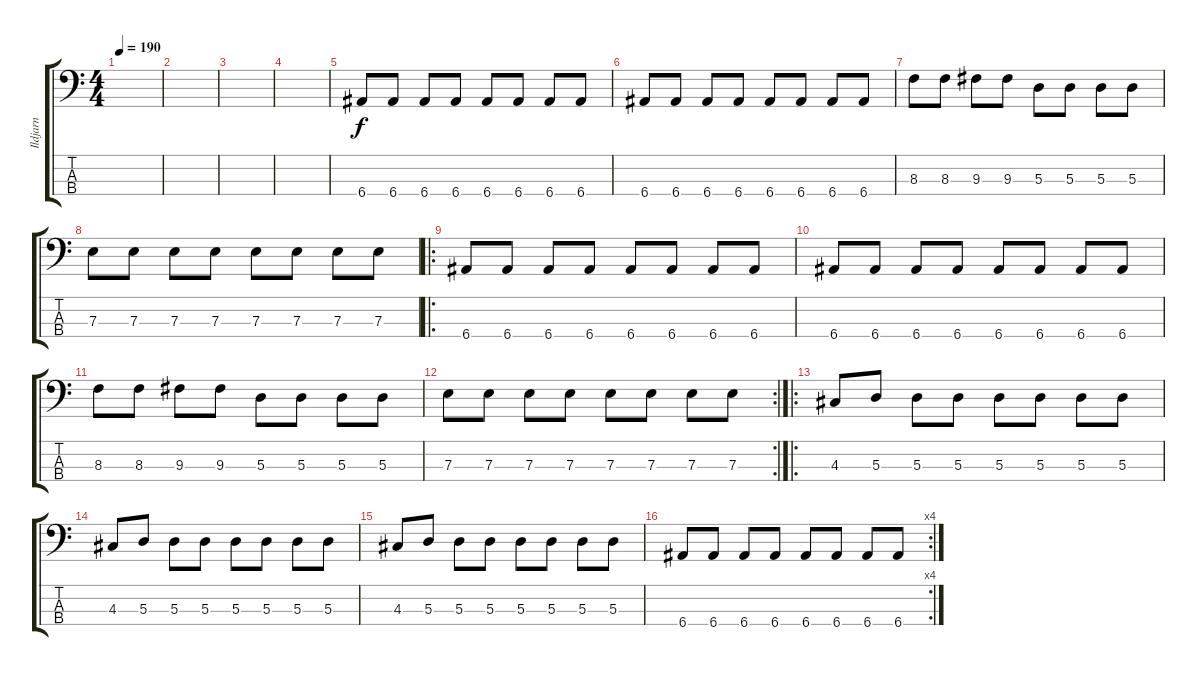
\track ("Ildjarn" "Ildjarn") {instrument slapbass1}
\staff {score tabs}
\tuning (G2 D2 A1 E1) {hide}
\ts (4 4)
\tempo 190
\clef f4
\ks c
|
|
|
|
6.4.8 6.4.8 6.4.8 6.4.8 6.4.8 6.4.8 6.4.8 6.4.8 |
6.4.8 6.4.8 6.4.8 6.4.8 6.4.8 6.4.8 6.4.8 6.4.8 |
8.3.8 8.3.8 9.3.8 9.3.8 5.3.8 5.3.8 5.3.8 5.3.8 |
7.3.8 7.3.8 7.3.8 7.3.8 7.3.8 7.3.8 7.3.8 7.3.8 |
\ro
6.4.8 6.4.8 6.4.8 6.4.8 6.4.8 6.4.8 6.4.8 6.4.8 |
6.4.8 6.4.8 6.4.8 6.4.8 6.4.8 6.4.8 6.4.8 6.4.8 |
8.3.8 8.3.8 9.3.8 9.3.8 5.3.8 5.3.8 5.3.8 5.3.8 |
\rc 2
7.3.8 7.3.8 7.3.8 7.3.8 7.3.8 7.3.8 7.3.8 7.3.8 |
\ro
4.3.8 5.3.8 5.3.8 5.3.8 5.3.8 5.3.8 5.3.8 5.3.8 |
4.3.8 5.3.8 5.3.8 5.3.8 5.3.8 5.3.8 5.3.8 5.3.8 |
4.3.8 5.3.8 5.3.8 5.3.8 5.3.8 5.3.8 5.3.8 5.3.8 |
\rc 4
6.4.8 6.4.8 6.4.8 6.4.8 6.4.8 6.4.8 6.4.8 6.4.8
